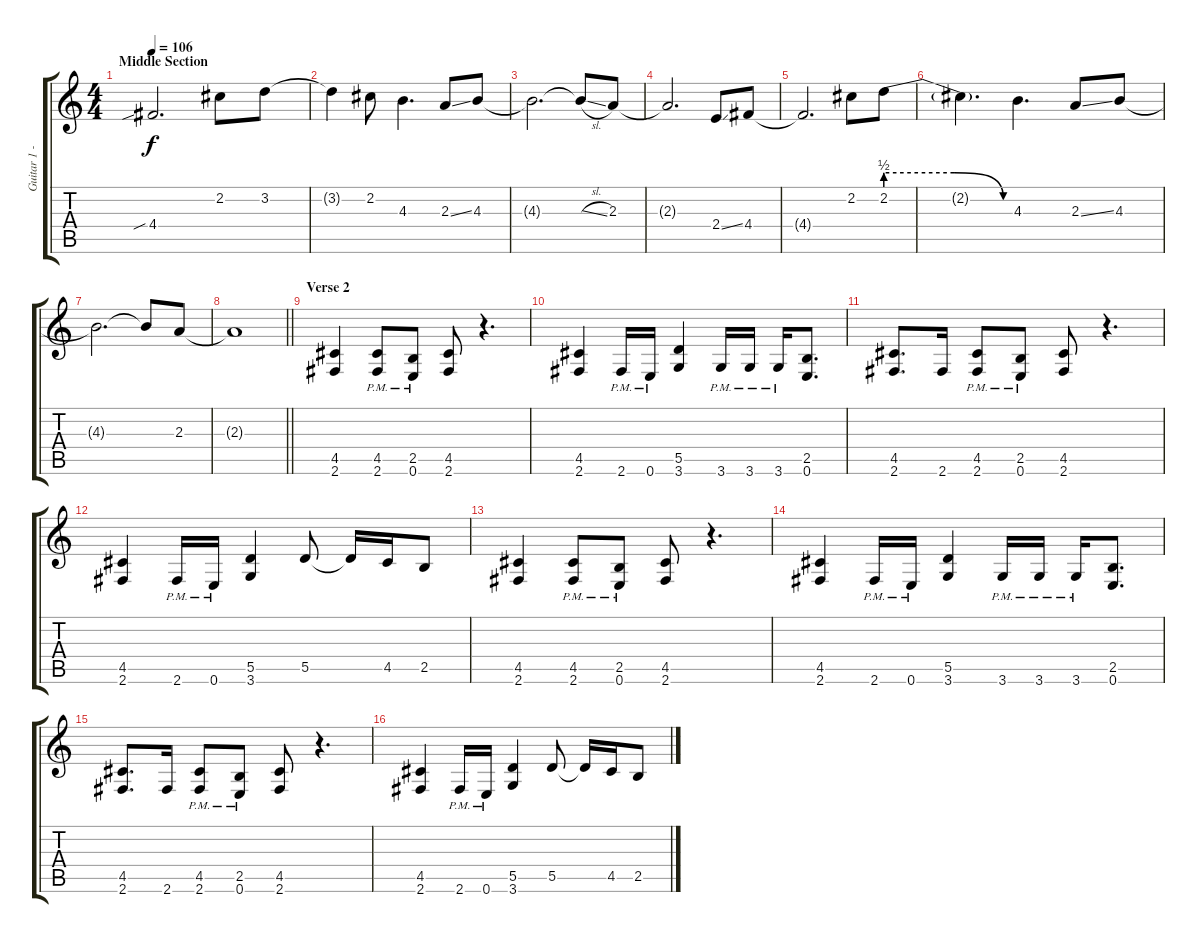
\track ("Guitar 1 - Lead Guitar" "Guitar 1 -") {instrument distortionguitar}
\staff {score tabs}
\tuning (E4 B3 G3 D3 A2 E2) {hide}
\ts (4 4)
\section ("" "Middle Section")
\tempo 106
\clef g2
\ks c
4.4{sib}.2{d dy f balance 3} 2.2.8 3.2.8 |
3.2{t}.4 2.2.8 4.3.4{d} 2.3{ss}.8 4.3.8 |
4.3{t}.2{d} 4.3{sl t}.8 2.3.8 |
2.3{t}.2{d} 2.4{ss}.8 4.4.8 |
4.4{t}.2{d} 2.2.8 2.2{be (custom 0 2 32 2 55 0 60 0)}.8 |
2.2{t}.4{d} 4.3.4{d} 2.3{ss}.8 4.3.8 |
4.3{t}.2{d} 4.3{t}.8 2.3.8 |
\barLineRight lightlight
2.3{t}.1 |
\section ("" "Verse 2")
(4.5 2.6).4{balance 8} (4.5{pm} 2.6{pm}).8 (2.5{pm} 0.6{pm}).8 (4.5 2.6).8 r.4{d} |
(4.5 2.6).4 2.6{pm}.16 0.6{pm}.16 (5.5 3.6).4 3.6{pm}.16 3.6{pm}.16 3.6{pm}.16 (2.5 0.6).8{d} |
(4.5 2.6).8{d} 2.6.16 (4.5{pm} 2.6{pm}).8 (2.5{pm} 0.6{pm}).8 (4.5 2.6).8 r.4{d} |
(4.5 2.6).4 2.6{pm}.16 0.6{pm}.16 (5.5 3.6).4 5.5.8 5.5{t}.16 4.5.16 2.5.8 |
(4.5 2.6).4 (4.5{pm} 2.6{pm}).8 (2.5{pm} 0.6{pm}).8 (4.5 2.6).8 r.4{d} |
(4.5 2.6).4 2.6{pm}.16 0.6{pm}.16 (5.5 3.6).4 3.6{pm}.16 3.6{pm}.16 3.6{pm}.16 (2.5 0.6).8{d} |
(4.5 2.6).8{d} 2.6.16 (4.5{pm} 2.6{pm}).8 (2.5{pm} 0.6{pm}).8 (4.5 2.6).8 r.4{d} |
(4.5 2.6).4 2.6{pm}.16 0.6{pm}.16 (5.5 3.6).4 5.5.8 5.5{t}.16 4.5.16 2.5.8
